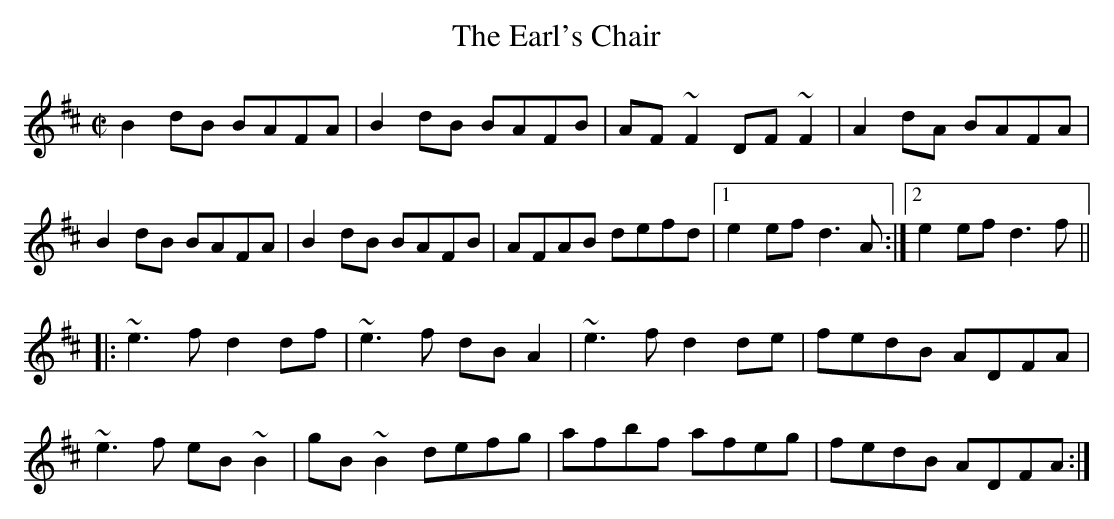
X:1
T:Earl's Chair, The
M:C|
L:1/8
K:Bm
B2dB BAFA|B2dB BAFB|AF~F2 DF~F2|A2dA BAFA|
B2dB BAFA|B2dB BAFB|AFAB defd|1 e2ef d3A:|2 e2ef d3f||
|:~e3f d2df|~e3f dBA2|~e3f d2de|fedB ADFA|
~e3f eB~B2|gB~B2 defg|afbf afeg|fedB ADFA:|
